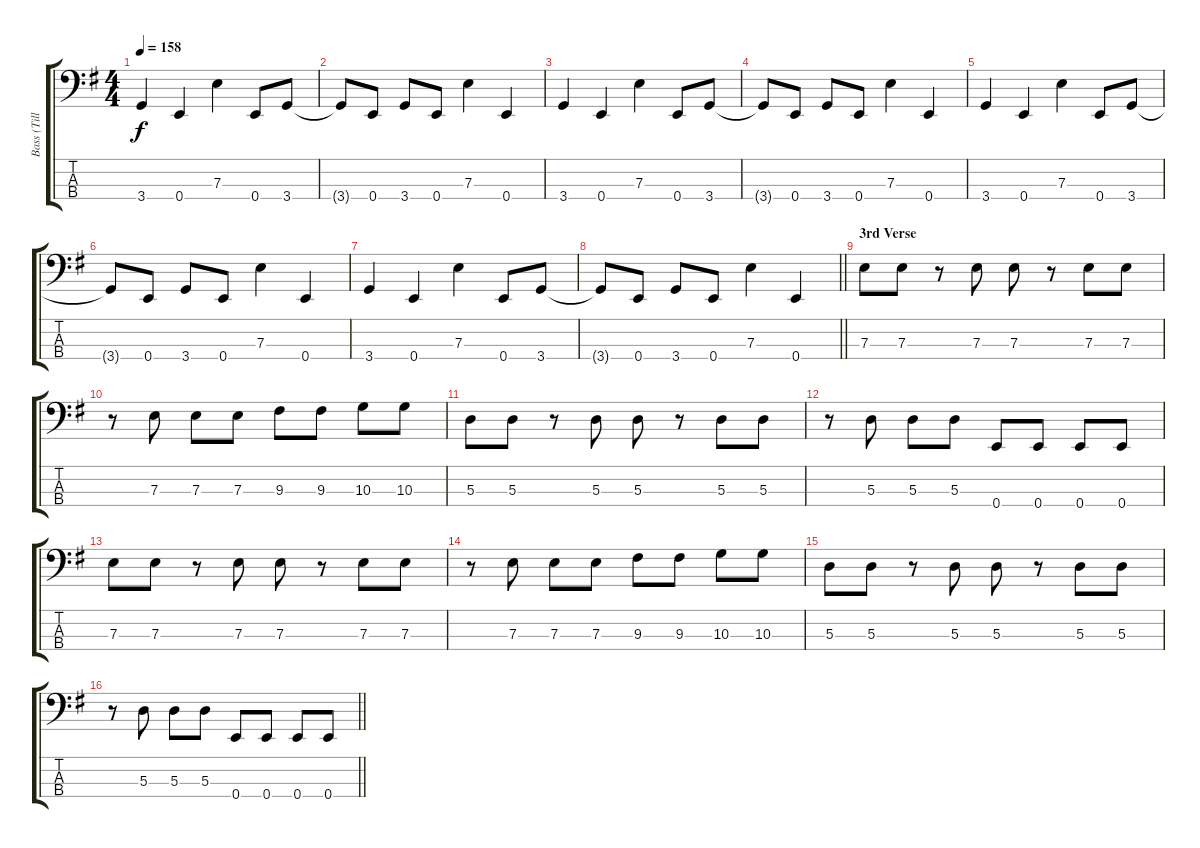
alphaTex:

\track ("Bass (Till)" "Bass (Till") {instrument electricbasspick}
\staff {score tabs}
\tuning (G2 D2 A1 E1) {hide}
\ts (4 4)
\tempo 158
\clef f4
\ks g
3.4.4{dy f} 0.4.4 7.3.4 0.4.8 3.4.8 |
3.4{t}.8 0.4.8 3.4.8 0.4.8 7.3.4 0.4.4 |
3.4.4 0.4.4 7.3.4 0.4.8 3.4.8 |
3.4{t}.8 0.4.8 3.4.8 0.4.8 7.3.4 0.4.4 |
3.4.4 0.4.4 7.3.4 0.4.8 3.4.8 |
3.4{t}.8 0.4.8 3.4.8 0.4.8 7.3.4 0.4.4 |
3.4.4 0.4.4 7.3.4 0.4.8 3.4.8 |
\barLineRight lightlight
3.4{t}.8 0.4.8 3.4.8 0.4.8 7.3.4 0.4.4 |
\section ("" "3rd Verse")
7.3.8 7.3.8 r.8 7.3.8 7.3.8 r.8 7.3.8 7.3.8 |
r.8 7.3.8 7.3.8 7.3.8 9.3.8 9.3.8 10.3.8 10.3.8 |
5.3.8 5.3.8 r.8 5.3.8 5.3.8 r.8 5.3.8 5.3.8 |
r.8 5.3.8 5.3.8 5.3.8 0.4.8 0.4.8 0.4.8 0.4.8 |
7.3.8 7.3.8 r.8 7.3.8 7.3.8 r.8 7.3.8 7.3.8 |
r.8 7.3.8 7.3.8 7.3.8 9.3.8 9.3.8 10.3.8 10.3.8 |
5.3.8 5.3.8 r.8 5.3.8 5.3.8 r.8 5.3.8 5.3.8 |
\barLineRight lightlight
r.8 5.3.8 5.3.8 5.3.8 0.4.8 0.4.8 0.4.8 0.4.8
